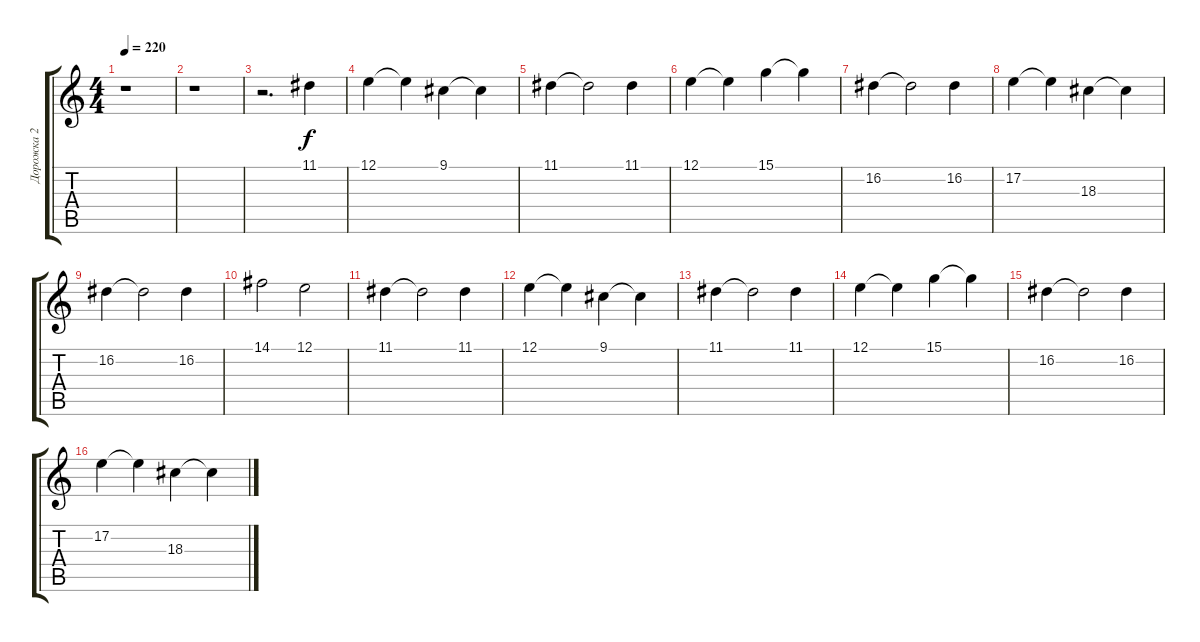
\track ("Дорожка 2" "Дорожка 2") {instrument tremolostrings}
\staff {score tabs}
\tuning (E4 B3 G3 D3 A2 E2) {hide}
\ts (4 4)
\tempo 220
\clef g2
\ks c
r.1{dy f} |
r.1 |
r.2{d} 11.1.4 |
12.1.4 12.1{t}.4 9.1.4 9.1{t}.4 |
11.1.4 11.1{t}.2 11.1.4 |
12.1.4 12.1{t}.4 15.1.4 15.1{t}.4 |
16.2.4 16.2{t}.2 16.2.4 |
17.2.4 17.2{t}.4 18.3.4 18.3{t}.4 |
16.2.4 16.2{t}.2 16.2.4 |
14.1.2 12.1.2 |
11.1.4 11.1{t}.2 11.1.4 |
12.1.4 12.1{t}.4 9.1.4 9.1{t}.4 |
11.1.4 11.1{t}.2 11.1.4 |
12.1.4 12.1{t}.4 15.1.4 15.1{t}.4 |
16.2.4 16.2{t}.2 16.2.4 |
17.2.4 17.2{t}.4 18.3.4 18.3{t}.4
